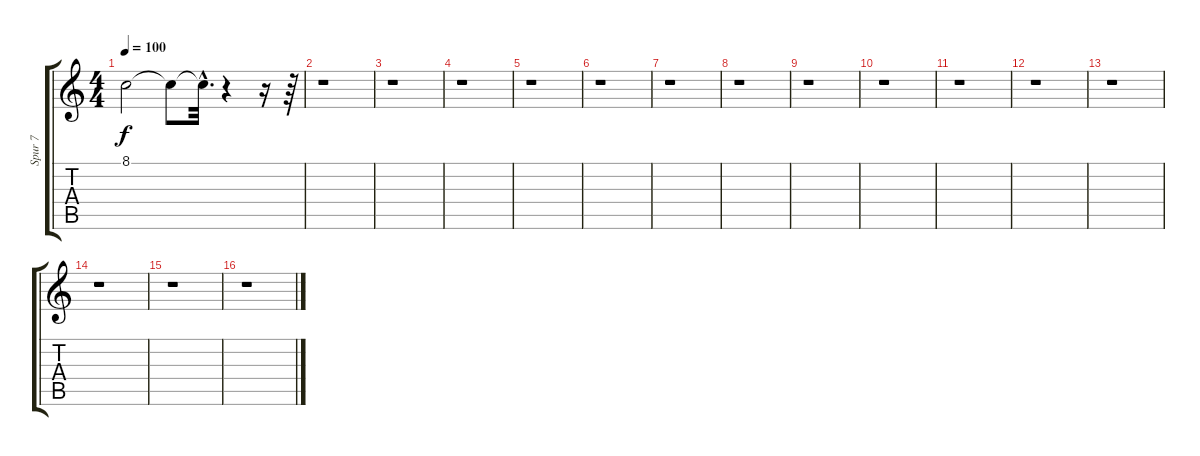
\track ("Spur 7" "Spur 7") {instrument panflute}
\staff {score tabs}
\tuning (E4 B3 G3 D3 A2 E2) {hide}
\ts (4 4)
\tempo 100
\clef g2
\ks c
8.1.2{dy f} 8.1{t}.8 8.1{hac t}.32{d} r.4 r.16 r.64 |
r.1 |
r.1 |
r.1 |
r.1 |
r.1 |
r.1 |
r.1 |
r.1 |
r.1 |
r.1 |
r.1 |
r.1 |
r.1 |
r.1 |
r.1
